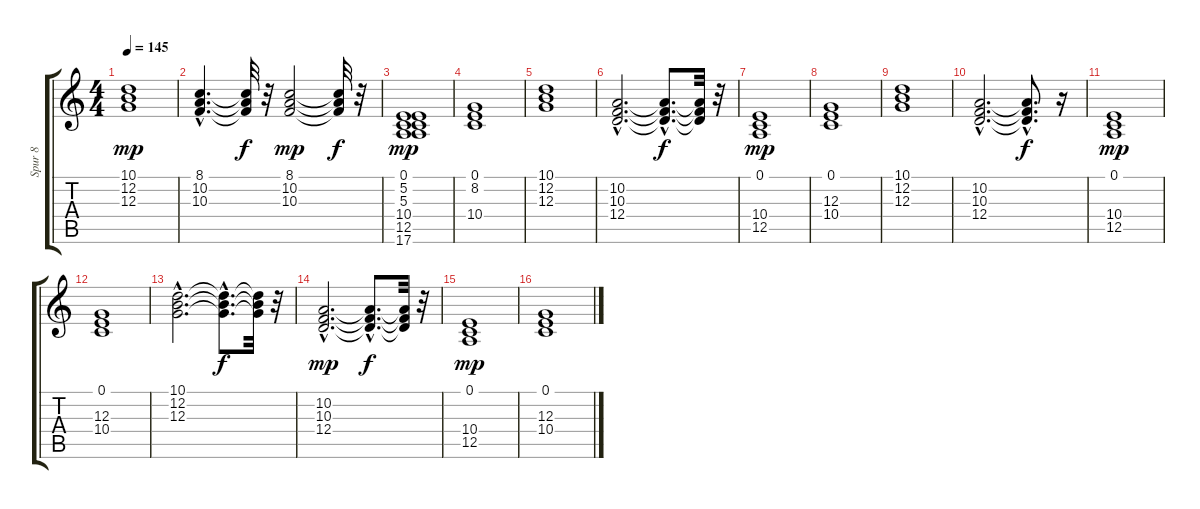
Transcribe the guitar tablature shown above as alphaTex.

\track ("Spur 8" "Spur 8") {instrument synthstrings2}
\staff {score tabs}
\tuning (E4 B3 G3 D3 A2 E2) {hide}
\ts (4 4)
\tempo 145
\clef g2
\ks c
(10.1 12.2 12.3).1{dy mp} |
(8.1{hac} 10.2{hac} 10.3{hac}).4{d} (8.1{t} 10.2{t} 10.3{t}).32{dy f} r.32 (8.1 10.2 10.3).2{dy mp} (8.1{t} 10.2{t} 10.3{t}).32{dy f} r.32 |
(0.1 5.2 5.3 10.4 12.5 17.6).1{dy mp} |
(0.1 8.2 10.4).1 |
(10.1 12.2 12.3).1 |
(10.2{hac} 10.3{hac} 12.4{hac}).2{d} (10.2{hac t} 10.3{hac t} 12.4{hac t}).8{d dy f} (10.2{t} 10.3{t} 12.4{t}).32 r.32 |
(0.1 10.4 12.5).1{dy mp} |
(0.1 12.3 10.4).1 |
(10.1 12.2 12.3).1 |
(10.2{hac} 10.3{hac} 12.4{hac}).2{d} (10.2{hac t} 10.3{hac t} 12.4{hac t}).8{d dy f} r.16 |
(0.1 10.4 12.5).1{dy mp} |
(0.1 12.3 10.4).1 |
(10.1{hac} 12.2{hac} 12.3{hac}).2{d} (10.1{hac t} 12.2{hac t} 12.3{hac t}).8{d dy f} (10.1{t} 12.2{t} 12.3{t}).32 r.32 |
(10.2{hac} 10.3{hac} 12.4{hac}).2{d dy mp} (10.2{hac t} 10.3{hac t} 12.4{hac t}).8{d dy f} (10.2{t} 10.3{t} 12.4{t}).32 r.32 |
(0.1 10.4 12.5).1{dy mp} |
(0.1 12.3 10.4).1
